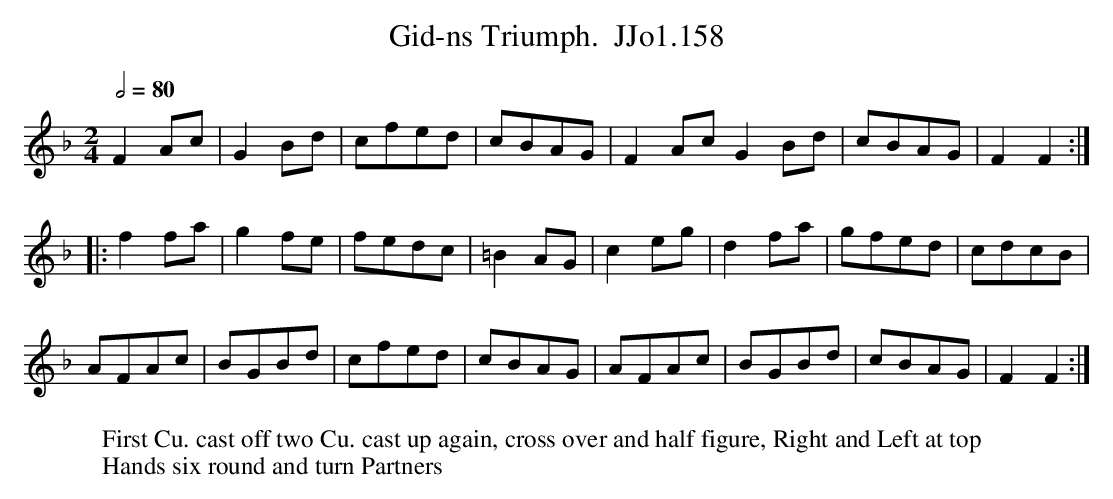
X:1
T:Gid-ns Triumph.  JJo1.158
M:2/4
L:1/8
Q:1/2=80
K:F
F2Ac | G2Bd | cfed | cBAG | F2Ac G2Bd | cBAG | F2F2 :|
|: f2 fa | g2 fe | fedc | =B2AG | c2eg | d2fa | gfed | cdcB |
AFAc | BGBd | cfed | cBAG | AFAc | BGBd | cBAG | F2F2 :|
W:First Cu. cast off two Cu. cast up again, cross over and half figure, Right and Left at top
W:Hands six round and turn Partners
